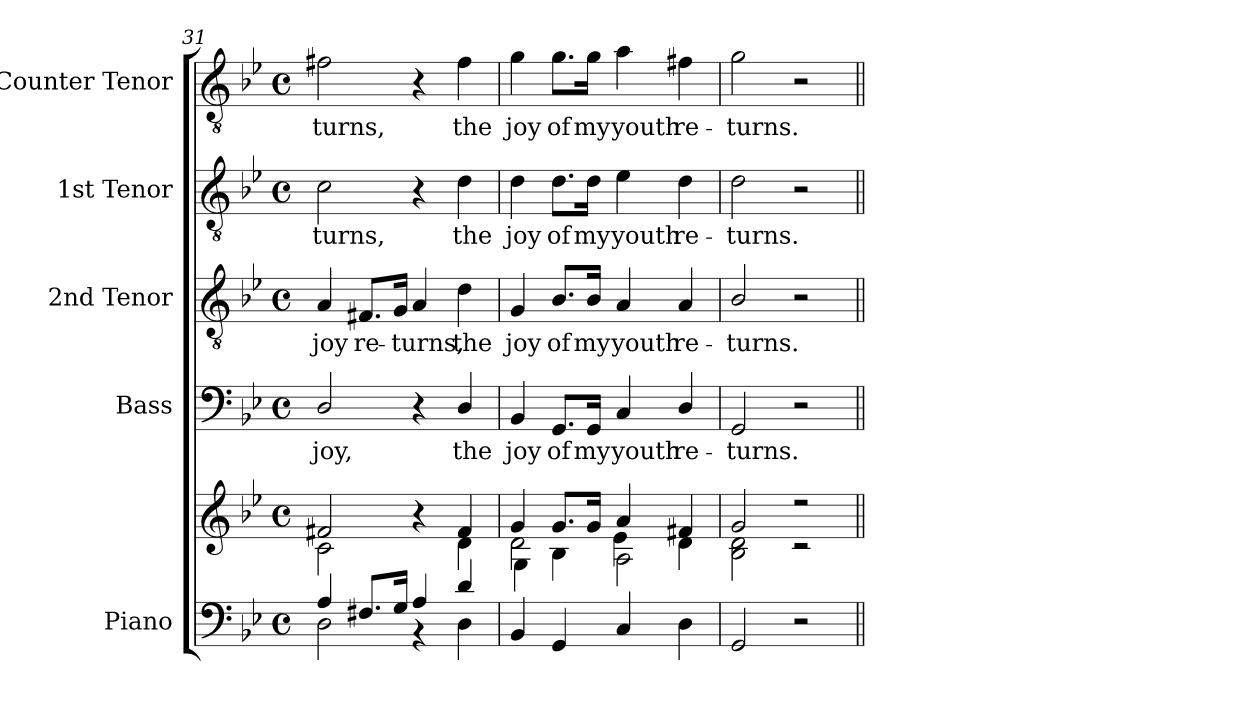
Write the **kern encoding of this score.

**kern	**kern	**kern	**text	**kern	**text	**kern	**text	**kern	**text
*part5	*part5	*part4	*part4	*part3	*part3	*part2	*part2	*part1	*part1
*staff6	*staff5	*staff4	*staff4	*staff3	*staff3	*staff2	*staff2	*staff1	*staff1
*I"Piano	*	*I"Bass	*	*I"2nd Tenor	*	*I"1st Tenor	*	*I"Counter Tenor	*
*I'Pno.	*	*	*	*	*	*	*	*	*
*clefF4	*clefG2	*clefF4	*	*clefGv2	*	*clefGv2	*	*clefGv2	*
*	*	*	*	*ITrd7c12	*	*ITrd7c12	*	*ITrd7c12	*
*k[b-e-]	*k[b-e-]	*k[b-e-]	*	*k[b-e-]	*	*k[b-e-]	*	*k[b-e-]	*
*B-:	*B-:	*B-:	*	*B-:	*	*B-:	*	*B-:	*
*M4/4	*M4/4	*M4/4	*	*M4/4	*	*M4/4	*	*M4/4	*
*met(c)	*met(c)	*met(c)	*	*met(c)	*	*met(c)	*	*met(c)	*
=31	=31	=31	=31	=31	=31	=31	=31	=31	=31
*^	*^	*	*	*	*	*	*	*	*
!	!	!	!	!	!LO:LY:b:color=#000000	!	!	!	!	!	!
!	!	!	!	!	!	!	!LO:LY:b:color=#000000	!	!	!	!
!	!	!	!	!	!	!	!	!	!LO:LY:b:color=#000000	!	!
!	!	!	!	!	!	!	!	!	!	!	!LO:LY:b:color=#000000
4Ai/	2Di\	2f#Xi/	2ci\	2Di/	joy,	4AAi/	joy	2Ci\	-turns,	2F#Xi\	-turns,
!	!	!	!	!	!	!	!LO:LY:b:color=#000000	!	!	!	!
8.F#Xi/L	.	.	.	.	.	8.FF#Xi/L	re-	.	.	.	.
16Gi/Jk	.	.	.	.	.	16GGi/Jk	.	.	.	.	.
!	!	!	!	!	!	!	!LO:LY:b:color=#000000	!	!	!	!
4Ai/	4r	4r	4ryy	4r	.	4AAi/	-turns,	4r	.	4r	.
!	!	!	!	!	!LO:LY:b:color=#000000	!	!	!	!	!	!
!	!	!	!	!	!	!	!LO:LY:b:color=#000000	!	!	!	!
!	!	!	!	!	!	!	!	!	!LO:LY:b:color=#000000	!	!
!	!	!	!	!	!	!	!	!	!	!	!LO:LY:b:color=#000000
4di/	4Di\	4f#i/	4di\	4Di/	the	4Di\	the	4Di\	the	4F#i\	the
*v	*v	*	*	*	*	*	*	*	*	*	*
=32	=32	=32	=32	=32	=32	=32	=32	=32	=32	=32
*	*	*^	*	*	*	*	*	*	*	*
*^	*	*	*	*	*	*	*	*	*	*	*
!	!	!	!	!	!	!LO:LY:b:color=#000000	!	!	!	!	!	!
*v	*v	*	*	*	*	*	*	*	*	*	*	*
*^	*	*	*	*	*	*	*	*	*	*	*
!	!	!	!	!	!	!	!	!LO:LY:b:color=#000000	!	!	!	!
*v	*v	*	*	*	*	*	*	*	*	*	*	*
*^	*	*	*	*	*	*	*	*	*	*	*
!	!	!	!	!	!	!	!	!	!	!LO:LY:b:color=#000000	!	!
*v	*v	*	*	*	*	*	*	*	*	*	*	*
*^	*	*	*	*	*	*	*	*	*	*	*
!	!	!	!	!	!	!	!	!	!	!	!	!LO:LY:b:color=#000000
*v	*v	*	*	*	*	*	*	*	*	*	*	*
4BB-i/	4gi/	2di\	4Gi\	4BB-i/	joy	4GGi/	joy	4Di\	joy	4Gi\	joy
!	!	!	!	!	!LO:LY:b:color=#000000	!	!	!	!	!	!
!	!	!	!	!	!	!	!LO:LY:b:color=#000000	!	!	!	!
!	!	!	!	!	!	!	!	!	!LO:LY:b:color=#000000	!	!
!	!	!	!	!	!	!	!	!	!	!	!LO:LY:b:color=#000000
4GGi/	8.gi/L	.	4B-i\	8.GGi/L	of	8.BB-i/L	of	8.Di\L	of	8.Gi\L	of
!	!	!	!	!	!LO:LY:b:color=#000000	!	!	!	!	!	!
!	!	!	!	!	!	!	!LO:LY:b:color=#000000	!	!	!	!
!	!	!	!	!	!	!	!	!	!LO:LY:b:color=#000000	!	!
!	!	!	!	!	!	!	!	!	!	!	!LO:LY:b:color=#000000
.	16gi/Jk	.	.	16GGi/Jk	my	16BB-i/Jk	my	16Di\Jk	my	16Gi\Jk	my
!	!	!	!	!	!LO:LY:b:color=#000000	!	!	!	!	!	!
!	!	!	!	!	!	!	!LO:LY:b:color=#000000	!	!	!	!
!	!	!	!	!	!	!	!	!	!LO:LY:b:color=#000000	!	!
!	!	!	!	!	!	!	!	!	!	!	!LO:LY:b:color=#000000
4Ci/	4ai/	2Ai\	4e-i\	4Ci/	youth	4AAi/	youth	4E-i\	youth	4Ai\	youth
!	!	!	!	!	!LO:LY:b:color=#000000	!	!	!	!	!	!
!	!	!	!	!	!	!	!LO:LY:b:color=#000000	!	!	!	!
!	!	!	!	!	!	!	!	!	!LO:LY:b:color=#000000	!	!
!	!	!	!	!	!	!	!	!	!	!	!LO:LY:b:color=#000000
4Di\	4f#Xi/	.	4di\	4Di/	re-	4AAi/	re-	4Di\	re-	4F#Xi\	re-
*	*	*v	*v	*	*	*	*	*	*	*	*
=33	=33	=33	=33	=33	=33	=33	=33	=33	=33	=33
*	*	*^	*	*	*	*	*	*	*	*
!	!	!	!	!	!LO:LY:b:color=#000000	!	!	!	!	!	!
*	*	*v	*v	*	*	*	*	*	*	*	*
*	*	*^	*	*	*	*	*	*	*	*
!	!	!	!	!	!	!	!LO:LY:b:color=#000000	!	!	!	!
*	*	*v	*v	*	*	*	*	*	*	*	*
*	*	*^	*	*	*	*	*	*	*	*
!	!	!	!	!	!	!	!	!	!LO:LY:b:color=#000000	!	!
*	*	*v	*v	*	*	*	*	*	*	*	*
*	*	*^	*	*	*	*	*	*	*	*
!	!	!	!	!	!	!	!	!	!	!	!LO:LY:b:color=#000000
*	*	*v	*v	*	*	*	*	*	*	*	*
2GGi/	2gi/	2B-i\ 2di	2GGi/	-turns.	2BB-i/	-turns.	2Di\	-turns.	2Gi\	-turns.
2r	2r	2r	2r	.	2r	.	2r	.	2r	.
*	*v	*v	*	*	*	*	*	*	*	*
=||	=||	=||	=||	=||	=||	=||	=||	=||	=||
*-	*-	*-	*-	*-	*-	*-	*-	*-	*-
